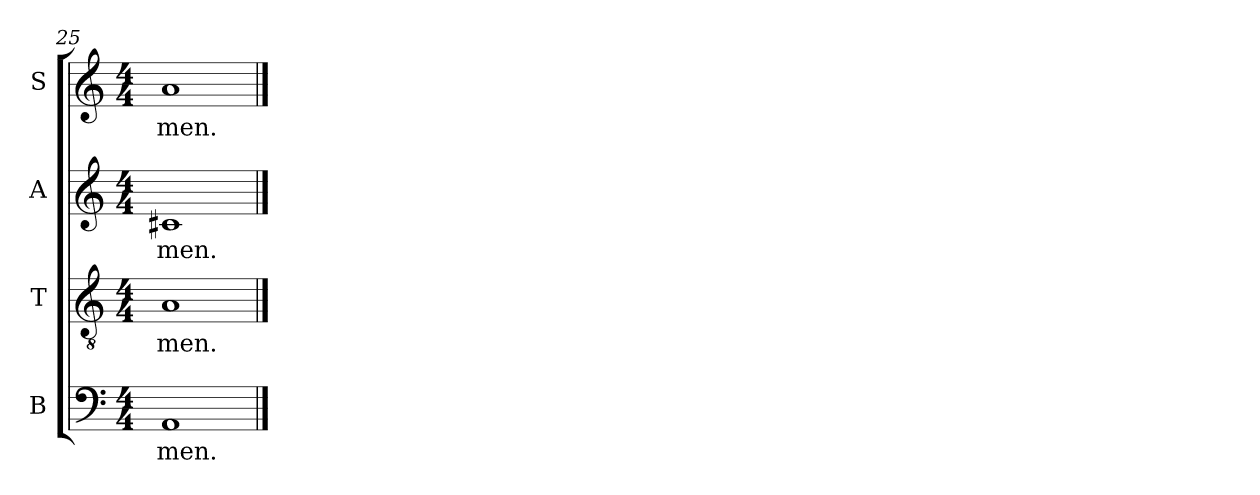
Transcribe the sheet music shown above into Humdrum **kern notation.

**kern	**text	**kern	**text	**kern	**text	**kern	**text
*part4	*part4	*part3	*part3	*part2	*part2	*part1	*part1
*staff4	*staff4	*staff3	*staff3	*staff2	*staff2	*staff1	*staff1
*I"B	*	*I"T	*	*I"A	*	*I"S	*
*I'B.	*	*I'T.	*	*I'A.	*	*I'S.	*
*clefF4	*	*clefGv2	*	*clefG2	*	*clefG2	*
*	*	*ITrd7c12	*	*	*	*	*
*k[]	*	*k[]	*	*k[]	*	*k[]	*
*C:	*	*C:	*	*C:	*	*C:	*
*M4/4	*	*M4/4	*	*M4/4	*	*M4/4	*
=25	=25	=25	=25	=25	=25	=25	=25
!	!LO:LY:b:color=#000000	!	!	!	!	!	!
!	!	!	!LO:LY:b:color=#000000	!	!	!	!
!	!	!	!	!	!LO:LY:b:color=#000000	!	!
!	!	!	!	!	!	!	!LO:LY:b:color=#000000
1AAi	-men.	1AAi	-men.	1c#Xi	-men.	1ai	-men.
==	==	==	==	==	==	==	==
*-	*-	*-	*-	*-	*-	*-	*-
